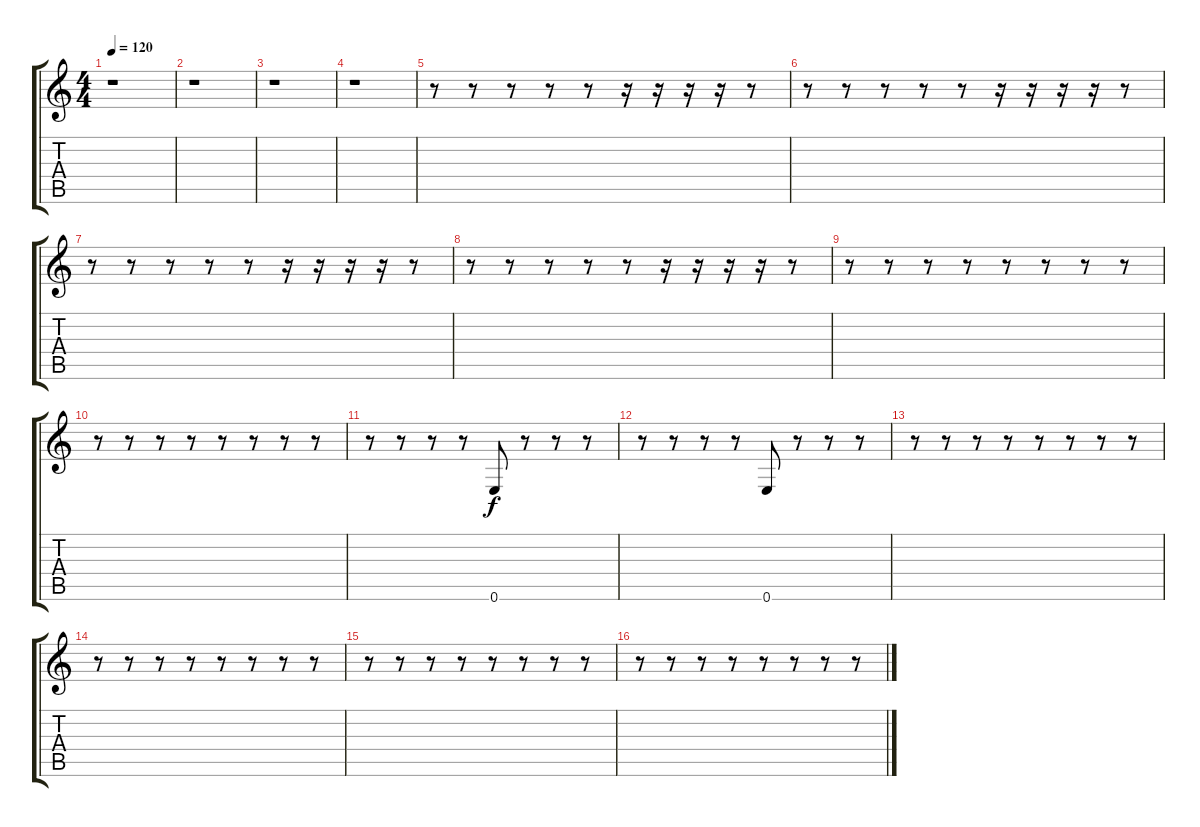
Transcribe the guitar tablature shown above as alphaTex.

\track "" {instrument slapbass2}
\staff {score tabs}
\tuning (E4 B3 G3 D3 A2 E2) {hide}
\ts (4 4)
\tempo 120
\clef g2
\ks c
r.1{dy f instrument slapbass2} |
r.1 |
r.1 |
r.1 |
r.8 r.8 r.8 r.8 r.8 r.16 r.16 r.16 r.16 r.8 |
r.8 r.8 r.8 r.8 r.8 r.16 r.16 r.16 r.16 r.8 |
r.8 r.8 r.8 r.8 r.8 r.16 r.16 r.16 r.16 r.8 |
r.8 r.8 r.8 r.8 r.8 r.16 r.16 r.16 r.16 r.8 |
r.8 r.8 r.8 r.8 r.8 r.8 r.8 r.8 |
r.8 r.8 r.8 r.8 r.8 r.8 r.8 r.8 |
r.8 r.8 r.8 r.8 0.6.8 r.8 r.8 r.8 |
r.8 r.8 r.8 r.8 0.6.8 r.8 r.8 r.8 |
r.8 r.8 r.8 r.8 r.8 r.8 r.8 r.8 |
r.8 r.8 r.8 r.8 r.8 r.8 r.8 r.8 |
r.8 r.8 r.8 r.8 r.8 r.8 r.8 r.8 |
r.8 r.8 r.8 r.8 r.8 r.8 r.8 r.8
